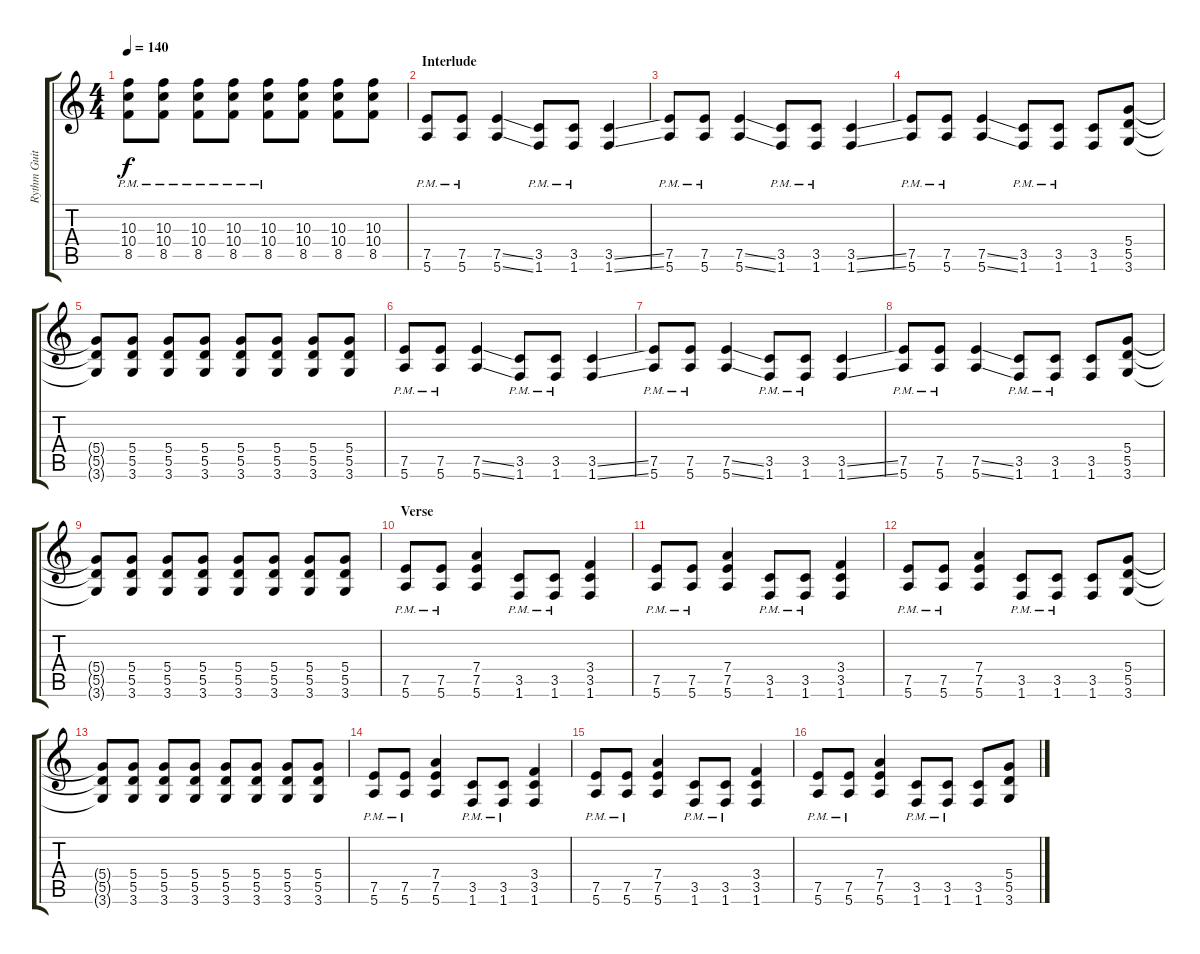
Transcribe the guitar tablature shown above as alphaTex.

\track ("Rythm Guitar" "Rythm Guit") {instrument distortionguitar}
\staff {score tabs}
\tuning (E4 B3 G3 D3 A2 E2) {hide}
\ts (4 4)
\tempo 140
\clef g2
\ks c
(10.3{pm} 10.4{pm} 8.5{pm}).8{dy f} (10.3{pm} 10.4{pm} 8.5{pm}).8 (10.3{pm} 10.4{pm} 8.5{pm}).8 (10.3{pm} 10.4{pm} 8.5{pm}).8 (10.3{pm} 10.4{pm} 8.5{pm}).8 (10.3 10.4 8.5).8 (10.3 10.4 8.5).8 (10.3 10.4 8.5).8 |
\section ("" "Interlude")
(7.5{pm} 5.6{pm}).8 (7.5{pm} 5.6{pm}).8 (7.5{ss} 5.6{ss}).4 (3.5{pm} 1.6{pm}).8 (3.5{pm} 1.6{pm}).8 (3.5{ss} 1.6{ss}).4 |
(7.5{pm} 5.6{pm}).8 (7.5{pm} 5.6{pm}).8 (7.5{ss} 5.6{ss}).4 (3.5{pm} 1.6{pm}).8 (3.5{pm} 1.6{pm}).8 (3.5{ss} 1.6{ss}).4 |
(7.5{pm} 5.6{pm}).8 (7.5{pm} 5.6{pm}).8 (7.5{ss} 5.6{ss}).4 (3.5{pm} 1.6{pm}).8 (3.5{pm} 1.6{pm}).8 (3.5 1.6).8 (5.4 5.5 3.6).8 |
(5.4{t} 5.5{t} 3.6{t}).8 (5.4 5.5 3.6).8 (5.4 5.5 3.6).8 (5.4 5.5 3.6).8 (5.4 5.5 3.6).8 (5.4 5.5 3.6).8 (5.4 5.5 3.6).8 (5.4 5.5 3.6).8 |
(7.5{pm} 5.6{pm}).8 (7.5{pm} 5.6{pm}).8 (7.5{ss} 5.6{ss}).4 (3.5{pm} 1.6{pm}).8 (3.5{pm} 1.6{pm}).8 (3.5{ss} 1.6{ss}).4 |
(7.5{pm} 5.6{pm}).8 (7.5{pm} 5.6{pm}).8 (7.5{ss} 5.6{ss}).4 (3.5{pm} 1.6{pm}).8 (3.5{pm} 1.6{pm}).8 (3.5{ss} 1.6{ss}).4 |
(7.5{pm} 5.6{pm}).8 (7.5{pm} 5.6{pm}).8 (7.5{ss} 5.6{ss}).4 (3.5{pm} 1.6{pm}).8 (3.5{pm} 1.6{pm}).8 (3.5 1.6).8 (5.4 5.5 3.6).8 |
(5.4{t} 5.5{t} 3.6{t}).8 (5.4 5.5 3.6).8 (5.4 5.5 3.6).8 (5.4 5.5 3.6).8 (5.4 5.5 3.6).8 (5.4 5.5 3.6).8 (5.4 5.5 3.6).8 (5.4 5.5 3.6).8 |
\section ("" "Verse")
(7.5{pm} 5.6{pm}).8 (7.5{pm} 5.6{pm}).8 (7.4 7.5 5.6).4 (3.5{pm} 1.6{pm}).8 (3.5{pm} 1.6{pm}).8 (3.4 3.5 1.6).4 |
(7.5{pm} 5.6{pm}).8 (7.5{pm} 5.6{pm}).8 (7.4 7.5 5.6).4 (3.5{pm} 1.6{pm}).8 (3.5{pm} 1.6{pm}).8 (3.4 3.5 1.6).4 |
(7.5{pm} 5.6{pm}).8 (7.5{pm} 5.6{pm}).8 (7.4 7.5 5.6).4 (3.5{pm} 1.6{pm}).8 (3.5{pm} 1.6{pm}).8 (3.5 1.6).8 (5.4 5.5 3.6).8 |
(5.4{t} 5.5{t} 3.6{t}).8 (5.4 5.5 3.6).8 (5.4 5.5 3.6).8 (5.4 5.5 3.6).8 (5.4 5.5 3.6).8 (5.4 5.5 3.6).8 (5.4 5.5 3.6).8 (5.4 5.5 3.6).8 |
(7.5{pm} 5.6{pm}).8 (7.5{pm} 5.6{pm}).8 (7.4 7.5 5.6).4 (3.5{pm} 1.6{pm}).8 (3.5{pm} 1.6{pm}).8 (3.4 3.5 1.6).4 |
(7.5{pm} 5.6{pm}).8 (7.5{pm} 5.6{pm}).8 (7.4 7.5 5.6).4 (3.5{pm} 1.6{pm}).8 (3.5{pm} 1.6{pm}).8 (3.4 3.5 1.6).4 |
(7.5{pm} 5.6{pm}).8 (7.5{pm} 5.6{pm}).8 (7.4 7.5 5.6).4 (3.5{pm} 1.6{pm}).8 (3.5{pm} 1.6{pm}).8 (3.5 1.6).8 (5.4 5.5 3.6).8
